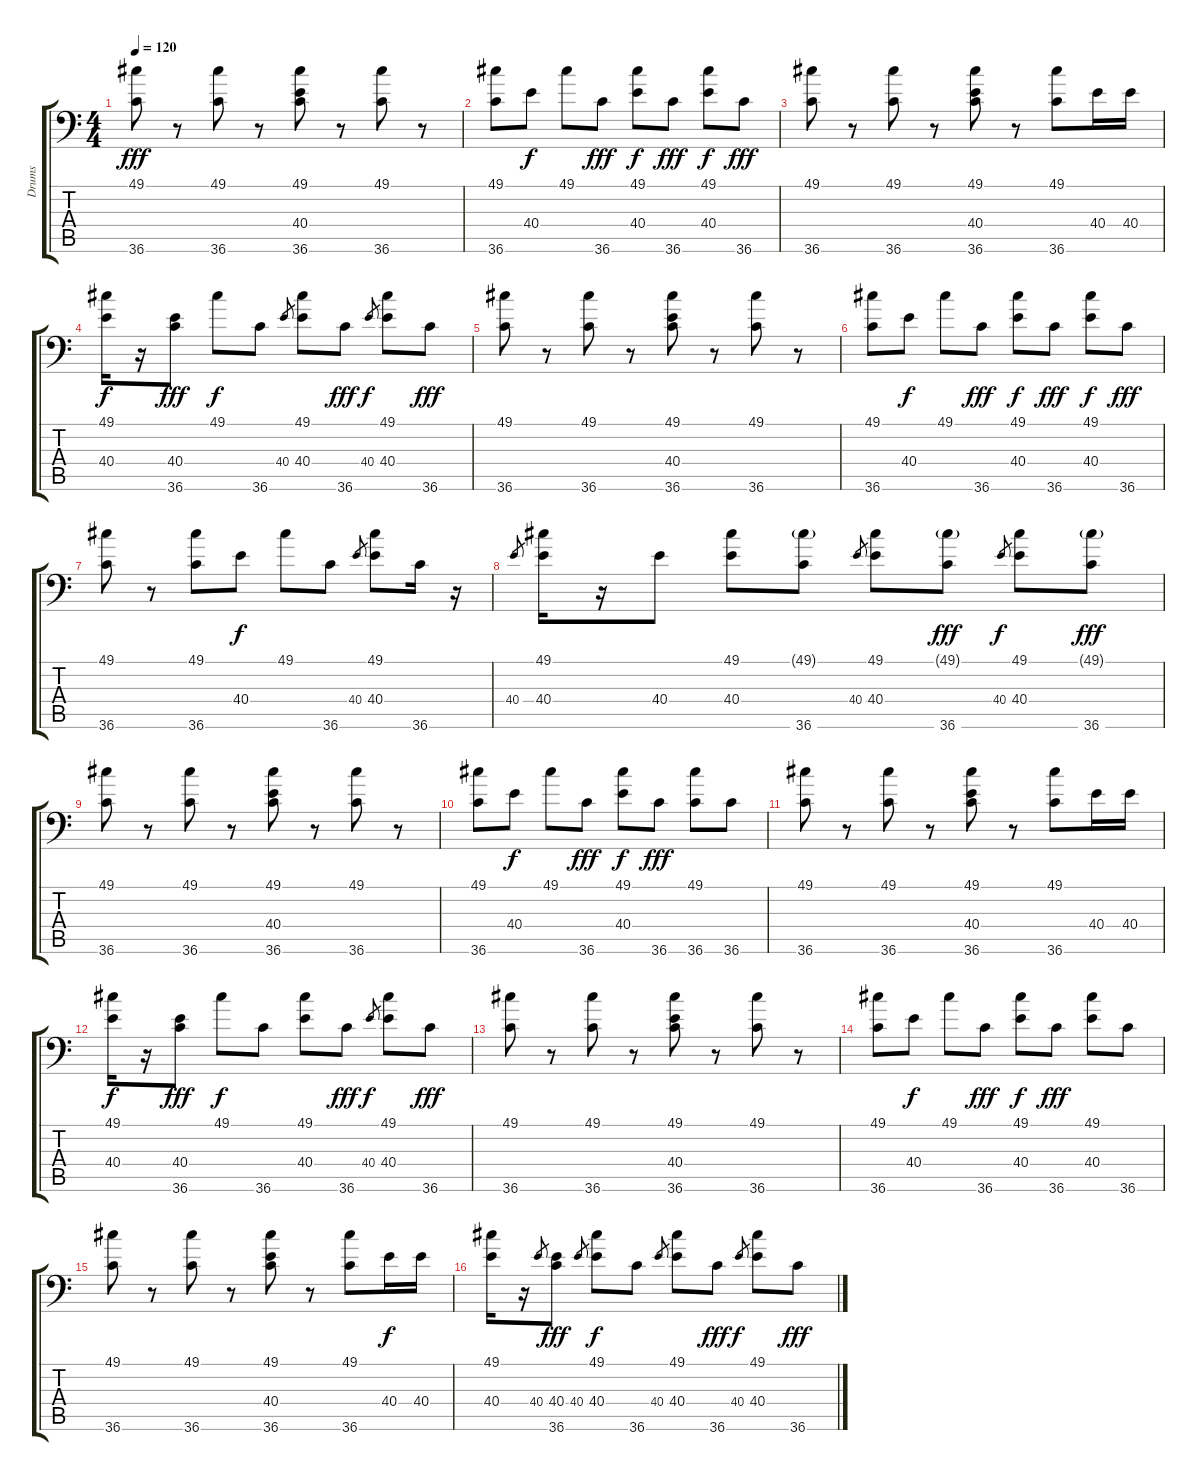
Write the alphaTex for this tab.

\track ("Drums" "Drums") {instrument acousticgrandpiano}
\staff {score tabs}
\tuning (C-1 C-1 C-1 C-1 C-1 C-1) {hide}
\ts (4 4)
\tempo 120
\clef f4
\ks c
(49.1 36.6).8{dy fff} r.8 (49.1 36.6).8 r.8 (49.1 40.4 36.6).8 r.8 (49.1 36.6).8 r.8 |
(49.1 36.6).8 40.4.8{dy f} 49.1.8 36.6.8{dy fff} (49.1 40.4).8{dy f} 36.6.8{dy fff} (49.1 40.4).8{dy f} 36.6.8{dy fff} |
(49.1 36.6).8 r.8 (49.1 36.6).8 r.8 (49.1 40.4 36.6).8 r.8 (49.1 36.6).8 40.4.16 40.4.16 |
(49.1 40.4).16{dy f} r.16 (40.4 36.6).8{dy fff} 49.1.8{dy f} 36.6.8 40.4.8{gr} (49.1 40.4).8 36.6.8{dy fff} 40.4.8{gr dy f} (49.1 40.4).8 36.6.8{dy fff} |
(49.1 36.6).8 r.8 (49.1 36.6).8 r.8 (49.1 40.4 36.6).8 r.8 (49.1 36.6).8 r.8 |
(49.1 36.6).8 40.4.8{dy f} 49.1.8 36.6.8{dy fff} (49.1 40.4).8{dy f} 36.6.8{dy fff} (49.1 40.4).8{dy f} 36.6.8{dy fff} |
(49.1 36.6).8 r.8 (49.1 36.6).8 40.4.8{dy f} 49.1.8 36.6.8 40.4.8{gr} (49.1 40.4).8 36.6.16 r.16 |
40.4.8{gr} (49.1 40.4).16 r.16 40.4.8 (49.1 40.4).8 (49.1{g} 36.6).8 40.4.8{gr} (49.1 40.4).8 (49.1{g} 36.6).8{dy fff} 40.4.8{gr dy f} (49.1 40.4).8 (49.1{g} 36.6).8{dy fff} |
(49.1 36.6).8 r.8 (49.1 36.6).8 r.8 (49.1 40.4 36.6).8 r.8 (49.1 36.6).8 r.8 |
(49.1 36.6).8 40.4.8{dy f} 49.1.8 36.6.8{dy fff} (49.1 40.4).8{dy f} 36.6.8{dy fff} (49.1 36.6).8 36.6.8 |
(49.1 36.6).8 r.8 (49.1 36.6).8 r.8 (49.1 40.4 36.6).8 r.8 (49.1 36.6).8 40.4.16 40.4.16 |
(49.1 40.4).16{dy f} r.16 (40.4 36.6).8{dy fff} 49.1.8{dy f} 36.6.8 (49.1 40.4).8 36.6.8{dy fff} 40.4.8{gr dy f} (49.1 40.4).8 36.6.8{dy fff} |
(49.1 36.6).8 r.8 (49.1 36.6).8 r.8 (49.1 40.4 36.6).8 r.8 (49.1 36.6).8 r.8 |
(49.1 36.6).8 40.4.8{dy f} 49.1.8 36.6.8{dy fff} (49.1 40.4).8{dy f} 36.6.8{dy fff} (49.1 40.4).8 36.6.8 |
(49.1 36.6).8 r.8 (49.1 36.6).8 r.8 (49.1 40.4 36.6).8 r.8 (49.1 36.6).8 40.4.16{dy f} 40.4.16 |
(49.1 40.4).16 r.16 40.4.8{gr} (40.4 36.6).8{dy fff} 40.4.8{gr} (49.1 40.4).8{dy f} 36.6.8 40.4.8{gr} (49.1 40.4).8 36.6.8{dy fff} 40.4.8{gr dy f} (49.1 40.4).8 36.6.8{dy fff}
